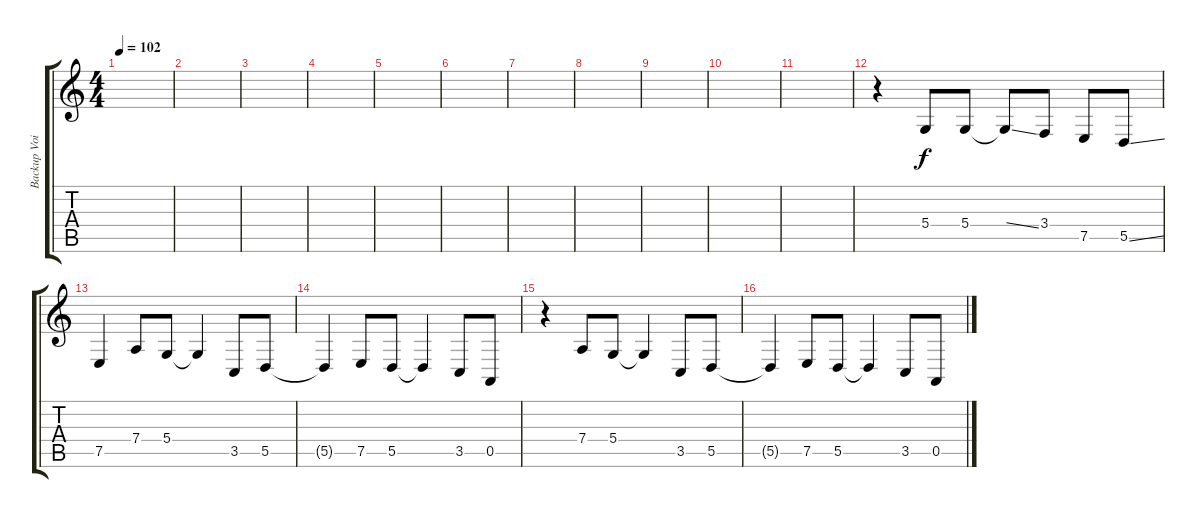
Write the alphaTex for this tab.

\track ("Backup Voice" "Backup Voi") {instrument brasssection}
\staff {score tabs}
\tuning (E4 B3 G3 D3 A2 E2) {hide}
\ts (4 4)
\tempo 102
\clef g2
\ks c
|
|
|
|
|
|
|
|
|
|
|
r.4 5.4.8 5.4.8 5.4{ss t}.8 3.4.8 7.5.8 5.5{ss}.8 |
7.5.4 7.4.8 5.4.8 5.4{t}.4 3.5.8 5.5.8 |
5.5{t}.4 7.5.8 5.5.8 5.5{t}.4 3.5.8 0.5.8 |
r.4 7.4.8 5.4.8 5.4{t}.4 3.5.8 5.5.8 |
5.5{t}.4 7.5.8 5.5.8 5.5{t}.4 3.5.8 0.5.8
